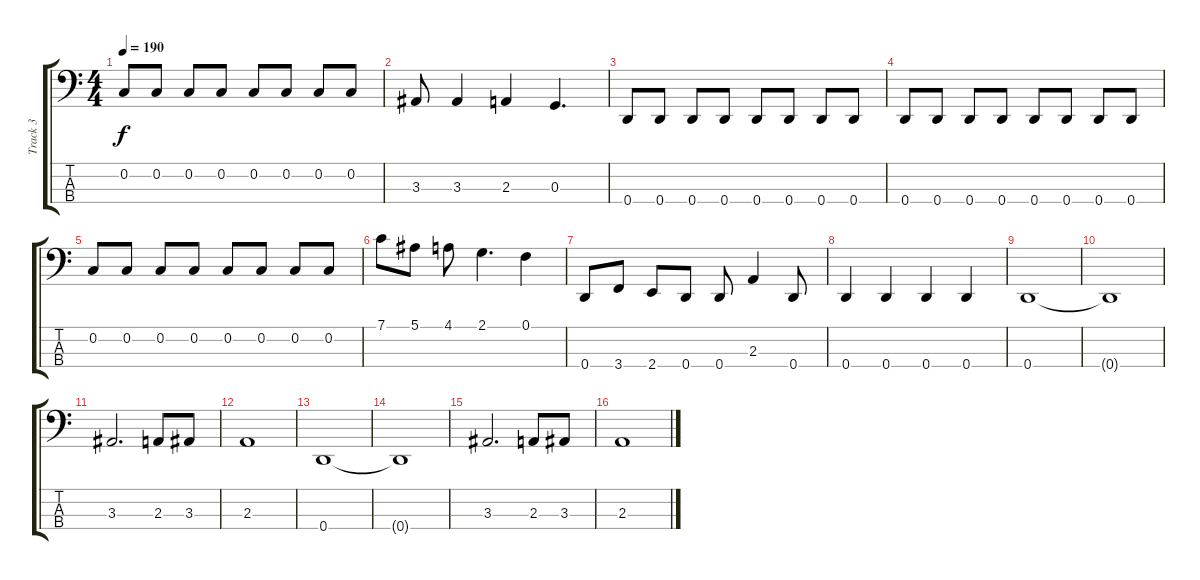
\track ("Track 3" "Track 3") {mute instrument electricbasspick}
\staff {score tabs}
\tuning (F2 C2 G1 D1) {hide}
\ts (4 4)
\tempo 190
\clef f4
\ks c
0.2.8{dy f} 0.2.8 0.2.8 0.2.8 0.2.8 0.2.8 0.2.8 0.2.8 |
3.3.8 3.3.4 2.3.4 0.3.4{d} |
0.4.8 0.4.8 0.4.8 0.4.8 0.4.8 0.4.8 0.4.8 0.4.8 |
0.4.8 0.4.8 0.4.8 0.4.8 0.4.8 0.4.8 0.4.8 0.4.8 |
0.2.8 0.2.8 0.2.8 0.2.8 0.2.8 0.2.8 0.2.8 0.2.8 |
7.1.8 5.1.8 4.1.8 2.1.4{d} 0.1.4 |
0.4.8 3.4.8 2.4.8 0.4.8 0.4.8 2.3.4 0.4.8 |
0.4.4 0.4.4 0.4.4 0.4.4 |
0.4.1 |
0.4{t}.1 |
3.3.2{d} 2.3.8 3.3.8 |
2.3.1 |
0.4.1 |
0.4{t}.1 |
3.3.2{d} 2.3.8 3.3.8 |
2.3.1
